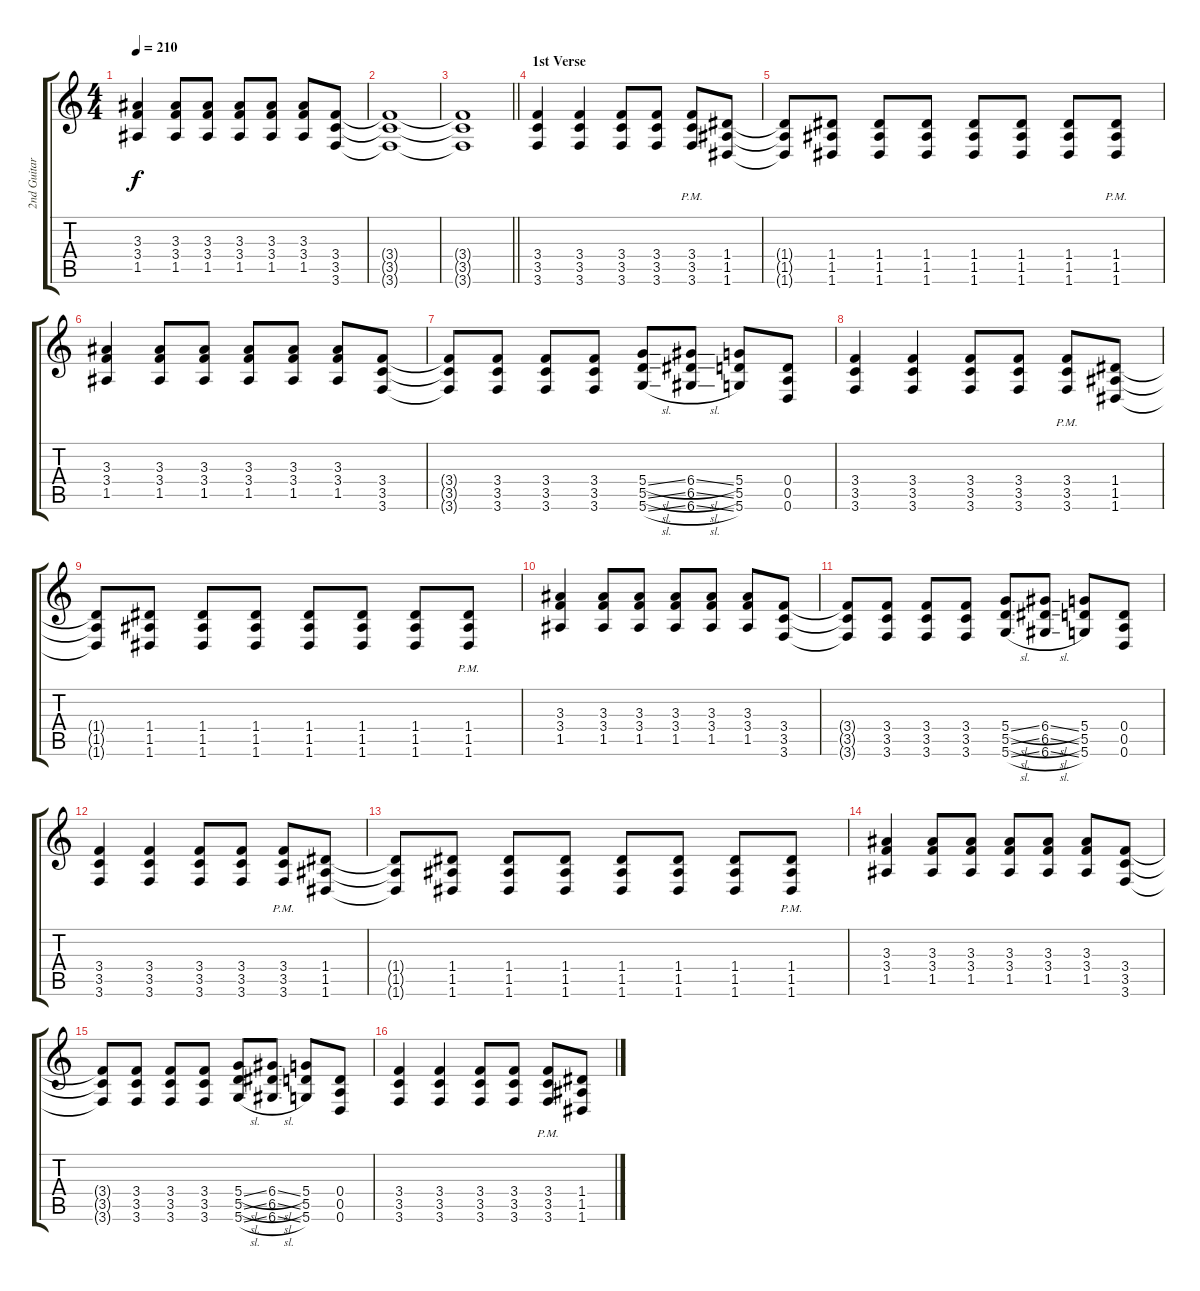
\track ("2nd Guitar" "2nd Guitar") {instrument distortionguitar}
\staff {score tabs}
\tuning (E4 B3 G3 D3 A2 D2) {hide}
\ts (4 4)
\tempo 210
\clef g2
\ks c
(3.3 3.4 1.5).4{dy f} (3.3 3.4 1.5).8 (3.3 3.4 1.5).8 (3.3 3.4 1.5).8 (3.3 3.4 1.5).8 (3.3 3.4 1.5).8 (3.4 3.5 3.6).8 |
(3.4{t} 3.5{t} 3.6{t}).1 |
\barLineRight lightlight
(3.4{t} 3.5{t} 3.6{t}).1 |
\section ("" "1st Verse")
(3.4 3.5 3.6).4 (3.4 3.5 3.6).4 (3.4 3.5 3.6).8 (3.4 3.5 3.6).8 (3.4{pm} 3.5{pm} 3.6{pm}).8 (1.4 1.5 1.6).8 |
(1.4{t} 1.5{t} 1.6{t}).8 (1.4 1.5 1.6).8 (1.4 1.5 1.6).8 (1.4 1.5 1.6).8 (1.4 1.5 1.6).8 (1.4 1.5 1.6).8 (1.4 1.5 1.6).8 (1.4{pm} 1.5{pm} 1.6{pm}).8 |
(3.3 3.4 1.5).4 (3.3 3.4 1.5).8 (3.3 3.4 1.5).8 (3.3 3.4 1.5).8 (3.3 3.4 1.5).8 (3.3 3.4 1.5).8 (3.4 3.5 3.6).8 |
(3.4{t} 3.5{t} 3.6{t}).8 (3.4 3.5 3.6).8 (3.4 3.5 3.6).8 (3.4 3.5 3.6).8 (5.4{sl} 5.5{sl} 5.6{sl}).8 (6.4{sl} 6.5{sl} 6.6{sl}).8 (5.4 5.5 5.6).8 (0.4 0.5 0.6).8 |
(3.4 3.5 3.6).4 (3.4 3.5 3.6).4 (3.4 3.5 3.6).8 (3.4 3.5 3.6).8 (3.4{pm} 3.5{pm} 3.6{pm}).8 (1.4 1.5 1.6).8 |
(1.4{t} 1.5{t} 1.6{t}).8 (1.4 1.5 1.6).8 (1.4 1.5 1.6).8 (1.4 1.5 1.6).8 (1.4 1.5 1.6).8 (1.4 1.5 1.6).8 (1.4 1.5 1.6).8 (1.4{pm} 1.5{pm} 1.6{pm}).8 |
(3.3 3.4 1.5).4 (3.3 3.4 1.5).8 (3.3 3.4 1.5).8 (3.3 3.4 1.5).8 (3.3 3.4 1.5).8 (3.3 3.4 1.5).8 (3.4 3.5 3.6).8 |
(3.4{t} 3.5{t} 3.6{t}).8 (3.4 3.5 3.6).8 (3.4 3.5 3.6).8 (3.4 3.5 3.6).8 (5.4{sl} 5.5{sl} 5.6{sl}).8 (6.4{sl} 6.5{sl} 6.6{sl}).8 (5.4 5.5 5.6).8 (0.4 0.5 0.6).8 |
(3.4 3.5 3.6).4 (3.4 3.5 3.6).4 (3.4 3.5 3.6).8 (3.4 3.5 3.6).8 (3.4{pm} 3.5{pm} 3.6{pm}).8 (1.4 1.5 1.6).8 |
(1.4{t} 1.5{t} 1.6{t}).8 (1.4 1.5 1.6).8 (1.4 1.5 1.6).8 (1.4 1.5 1.6).8 (1.4 1.5 1.6).8 (1.4 1.5 1.6).8 (1.4 1.5 1.6).8 (1.4{pm} 1.5{pm} 1.6{pm}).8 |
(3.3 3.4 1.5).4 (3.3 3.4 1.5).8 (3.3 3.4 1.5).8 (3.3 3.4 1.5).8 (3.3 3.4 1.5).8 (3.3 3.4 1.5).8 (3.4 3.5 3.6).8 |
(3.4{t} 3.5{t} 3.6{t}).8 (3.4 3.5 3.6).8 (3.4 3.5 3.6).8 (3.4 3.5 3.6).8 (5.4{sl} 5.5{sl} 5.6{sl}).8 (6.4{sl} 6.5{sl} 6.6{sl}).8 (5.4 5.5 5.6).8 (0.4 0.5 0.6).8 |
(3.4 3.5 3.6).4 (3.4 3.5 3.6).4 (3.4 3.5 3.6).8 (3.4 3.5 3.6).8 (3.4{pm} 3.5{pm} 3.6{pm}).8 (1.4 1.5 1.6).8
